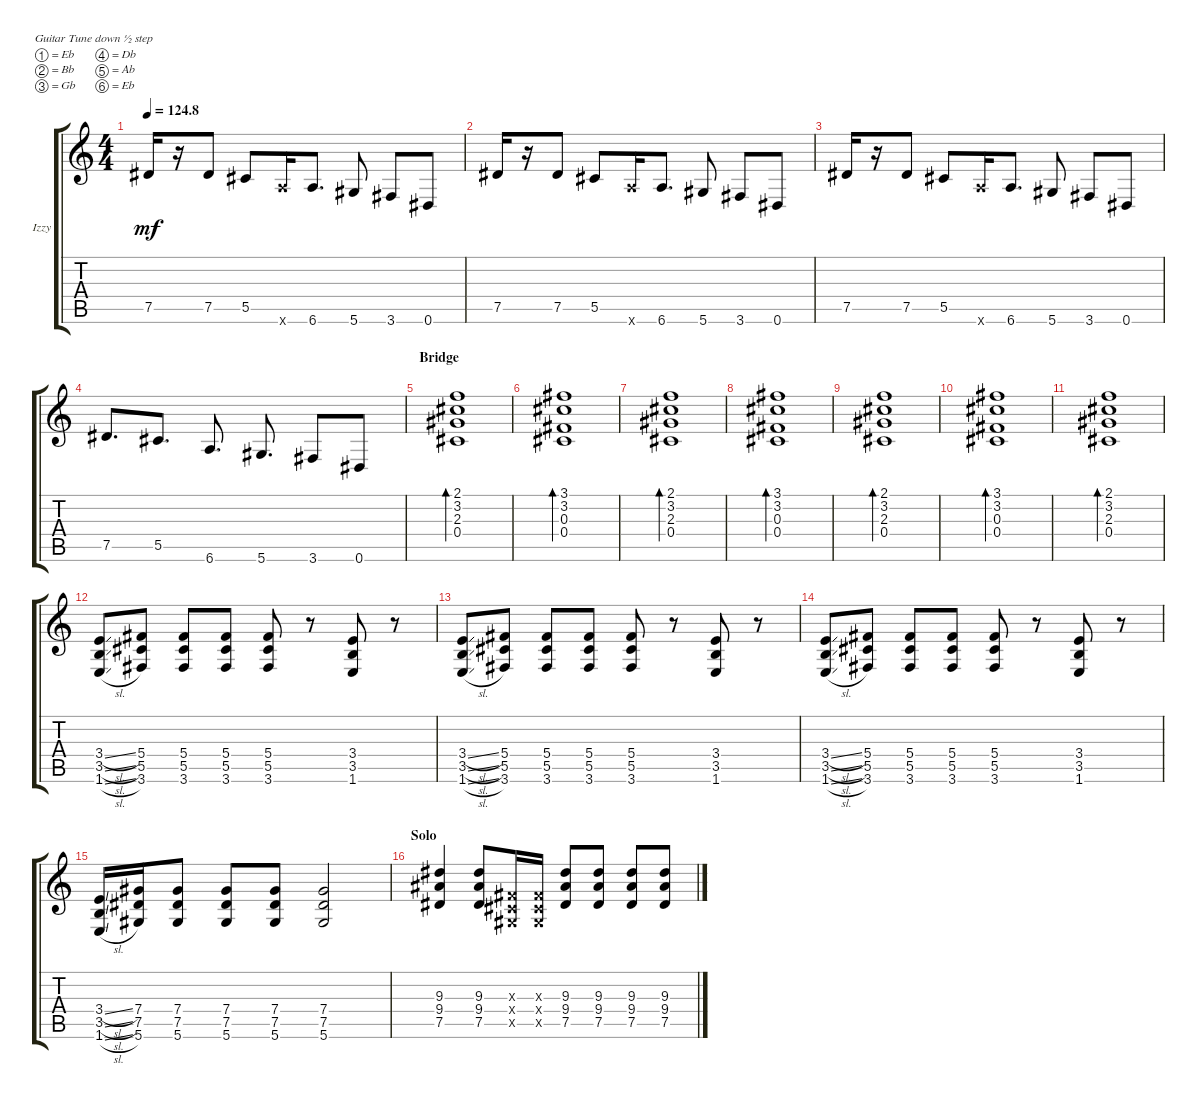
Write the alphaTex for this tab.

\defaultSystemsLayout 4
\bracketExtendMode groupsimilarinstruments
\firstSystemTrackNameOrientation horizontal
\otherSystemsTrackNameOrientation horizontal
\track ("Izzy" "Izzy") {instrument overdrivenguitar}
\staff {score tabs}
\tuning (Eb4 Bb3 Gb3 Db3 Ab2 Eb2)
\ts (4 4)
\tempo
124.8
\accidentals auto
\clef g2
\ottava regular
\simile none
\ks c
7.5.16{dy mf} r.16 7.5.8 5.5.8 6.6{x}.16 6.6.8{d} 5.6.8 3.6.8 0.6.8 |
7.5.16 r.16 7.5.8 5.5.8 6.6{x}.16 6.6.8{d} 5.6.8 3.6.8 0.6.8 |
7.5.16 r.16 7.5.8 5.5.8 6.6{x}.16 6.6.8{d} 5.6.8 3.6.8 0.6.8 |
7.5.8{d} 5.5.8{d} 6.6.8{d} 5.6.8{d} 3.6.8 0.6.8 |
\section ("" "Bridge")
(2.3 3.2 2.1 0.4).1{bd 222} |
(0.4 0.3 3.2 3.1).1{bd 219} |
(2.1 3.2 2.3 0.4).1{bd 216} |
(3.1 3.2 0.3 0.4).1{bd 216} |
(2.1 3.2 2.3 0.4).1{bd 216} |
(0.4 0.3 3.2 3.1).1{bd 216} |
(0.4 2.3 3.2 2.1).1{bd 216} |
(3.4{sl} 3.5{sl} 1.6{sl}).8 (3.6 5.5 5.4).8 (3.6 5.4 5.5).8 (3.6 5.5 5.4).8 (5.4 5.5 3.6).8 r.8 (1.6 3.5 3.4).8 r.8 |
(3.4{sl} 3.5{sl} 1.6{sl}).8 (3.6 5.5 5.4).8 (3.6 5.4 5.5).8 (3.6 5.5 5.4).8 (5.4 5.5 3.6).8 r.8 (1.6 3.5 3.4).8 r.8 |
(3.4{sl} 3.5{sl} 1.6{sl}).8 (3.6 5.5 5.4).8 (3.6 5.4 5.5).8 (3.6 5.5 5.4).8 (5.4 5.5 3.6).8 r.8 (1.6 3.5 3.4).8 r.8 |
(3.4{sl} 3.5{sl} 1.6{sl}).16 (7.4 7.5 5.6).16 (5.6 7.4 7.5).8 (5.6 7.4 7.5).8 (5.6 7.4 7.5).8 (5.6 7.4 7.5).2 |
\section ("" "Solo")
(9.3 9.4 7.5).4 (7.5 9.4 9.3).8 (0.3{x} 0.4{x} 0.5{x}).16 (0.5{x} 0.4{x} 0.3{x}).16 (9.3 9.4 7.5).8 (7.5 9.4 9.3).8 (9.3 9.4 7.5).8 (7.5 9.4 9.3).8
